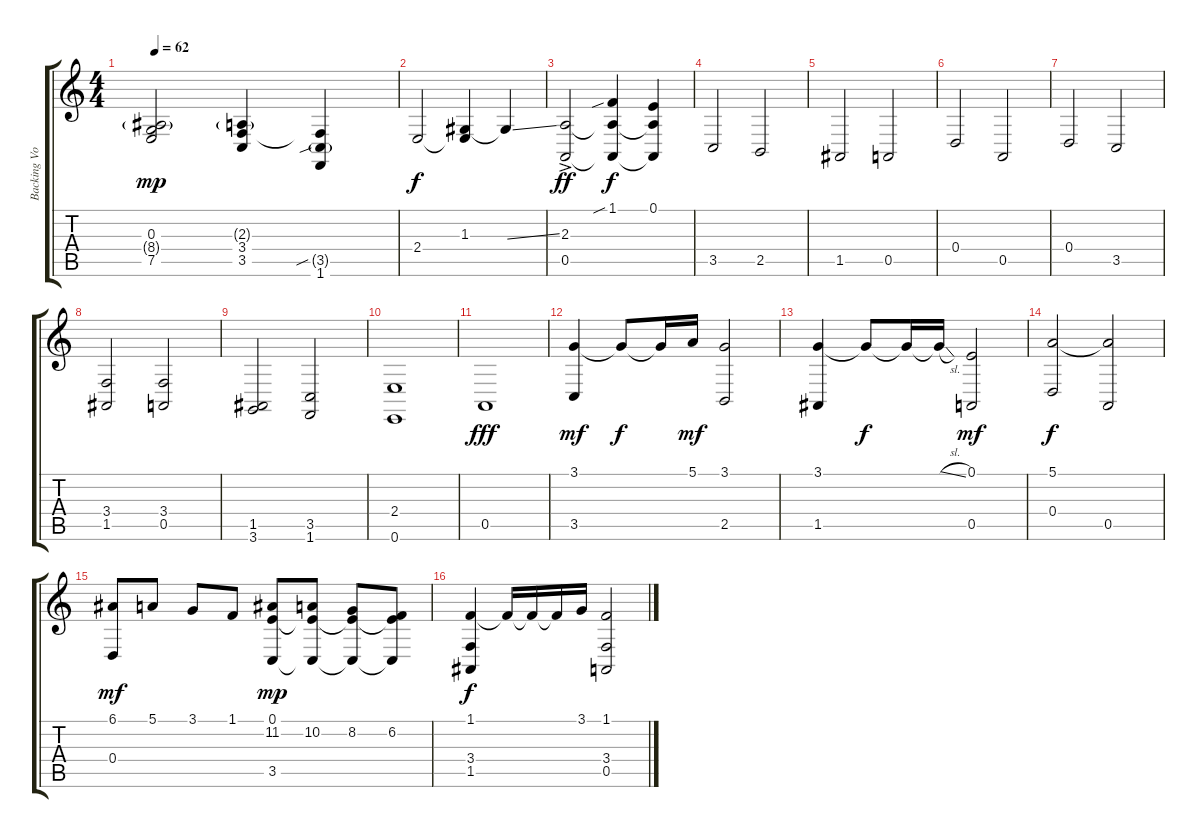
\track ("Backing Vocal" "Backing Vo") {instrument pad4choir}
\staff {score tabs}
\tuning (E4 B3 G3 D3 A2 E2) {hide}
\ts (4 4)
\tempo 62
\clef g2
\ks c
(0.3 8.4{g} 7.5).2{dy mp} (2.3{g} 3.4 3.5).4 (3.4{t} 3.5{sib g} 1.6).4 |
2.4.2{dy f} (1.3 2.4{t}).4 1.3{ss t}.4 |
(2.3 0.5{ac}).2{dy ff} (1.1{sib} 2.3{t} 0.5{t}).4{dy f} (0.1 2.3{t} 0.5{t}).4 |
3.5.2 2.5.2 |
1.5.2 0.5.2 |
0.4.2 0.5.2 |
0.4.2 3.5.2 |
(3.4 1.5).2 (3.4 0.5).2 |
(1.5 3.6).2 (3.5 1.6).2 |
(2.4 0.6).1 |
0.5.1{dy fff} |
(3.1 3.5).4{dy mf} 3.1{t}.8{dy f} 3.1{t}.16 5.1.16{dy mf} (3.1 2.5).2 |
(3.1 1.5).4 3.1{t}.8{dy f} 3.1{t}.16 3.1{sl t}.16 (0.1 0.5).2{dy mf} |
(5.1 0.4).2{dy f} (5.1{t} 0.5).2 |
(6.1 0.4).8{dy mf} 5.1.8 3.1.8 1.1.8 (0.1 11.2 3.5).8{dy mp} (0.1{t} 10.2 3.5{t}).8 (0.1{t} 8.2 3.5{t}).8 (0.1{t} 6.2 3.5{t}).8 |
(1.1 3.4 1.5).4{dy f} 1.1{t}.16 1.1{t}.16 1.1{t}.16 3.1.16 (1.1 3.4 0.5).2
